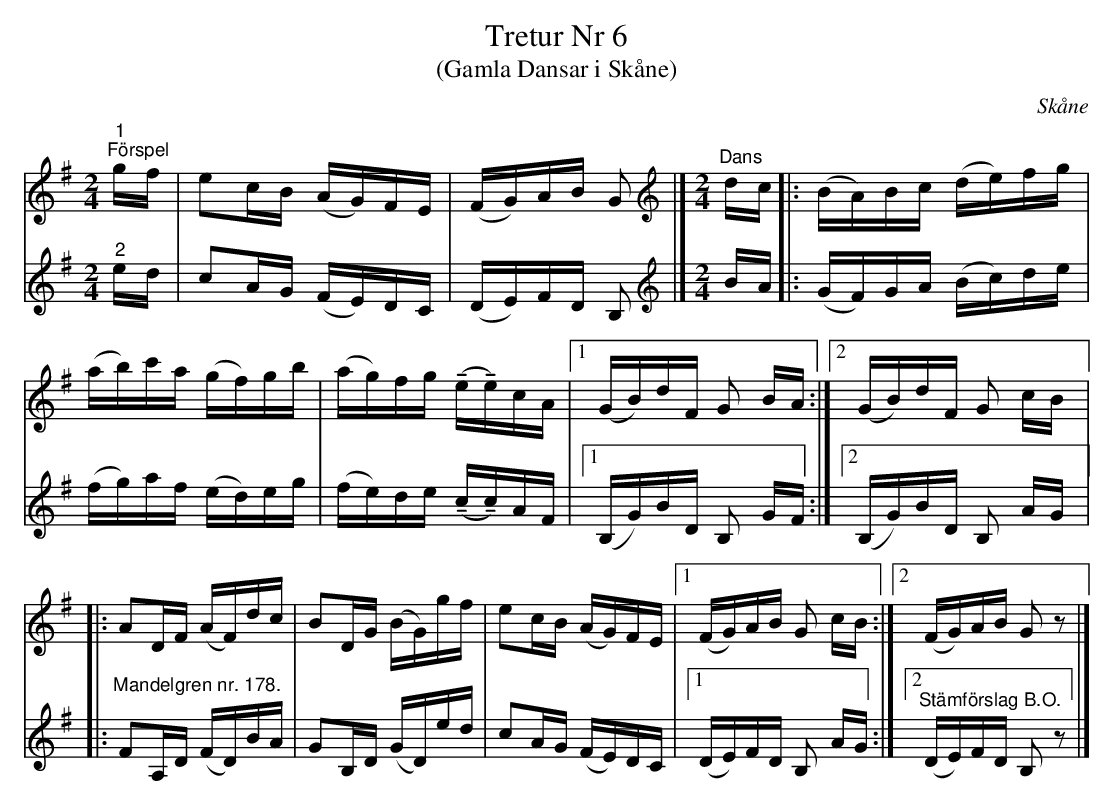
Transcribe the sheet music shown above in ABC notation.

X:1
T:Tretur Nr 6
T:(Gamla Dansar i Skåne)
O:Skåne
L:1/16
M:2/4
U:t=tenuto
K:G
V:1
"^1""^Förspel" gf | e2cB (AG)FE | (FG)AB G2 |][K:G][M:2/4][K:treble]"^Dans" dc |: (BA)Bc (de)fg |
(ab)c'a (gf)gb | (ag)fg (tete)cA |1 (GB)dF G2 BA :|2 (GB)dF G2 cB |:
A2DF (AF)dc | B2DG (BG)gf | e2cB (AG)FE |1 (FG)AB G2 cB :|2 (FG)AB G2 z2 |]
V:2
"^2" ed | c2AG (FE)DC | (DE)FD B,2 |][K:G][M:2/4][K:treble] BA |: (GF)GA (Bc)de |
(fg)af (ed)eg | (fe)de (tctc)AF |1 (B,G)BD B,2 GF :|2 (B,G)BD B,2 AG |:
"^Mandelgren nr. 178." F2A,D (FD)BA | G2B,D (GD)ed | c2AG (FE)DC |1 (DE)FD B,2 AG :|2 "^Stämförslag B.O." (DE)FD B,2 z2 |]
